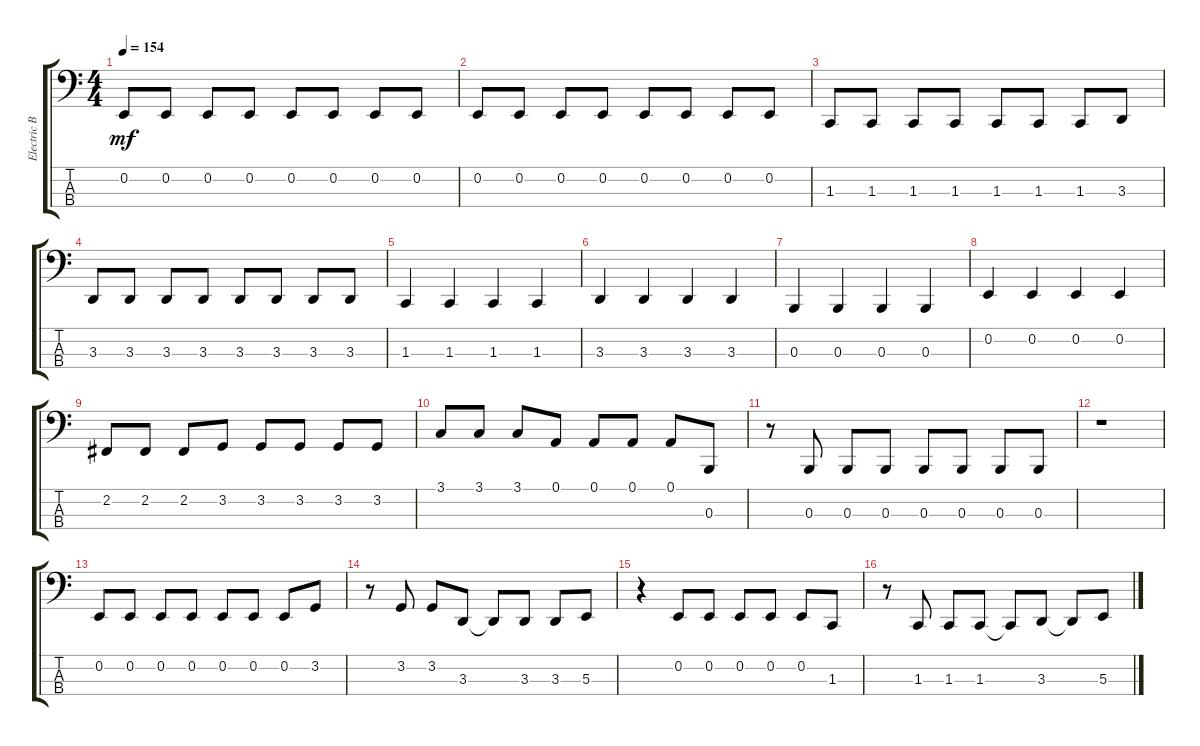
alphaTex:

\track ("Electric Bass" "Electric B") {instrument electricbassfinger}
\staff {score tabs}
\tuning (A1 E1 B0 E0) {hide}
\ts (4 4)
\tempo 154
\clef f4
\ks c
0.2.8{dy mf} 0.2.8 0.2.8 0.2.8 0.2.8 0.2.8 0.2.8 0.2.8 |
0.2.8 0.2.8 0.2.8 0.2.8 0.2.8 0.2.8 0.2.8 0.2.8 |
1.3.8 1.3.8 1.3.8 1.3.8 1.3.8 1.3.8 1.3.8 3.3.8 |
3.3.8 3.3.8 3.3.8 3.3.8 3.3.8 3.3.8 3.3.8 3.3.8 |
1.3.4 1.3.4 1.3.4 1.3.4 |
3.3.4 3.3.4 3.3.4 3.3.4 |
0.3.4 0.3.4 0.3.4 0.3.4 |
0.2.4 0.2.4 0.2.4 0.2.4 |
2.2.8 2.2.8 2.2.8 3.2.8 3.2.8 3.2.8 3.2.8 3.2.8 |
3.1.8 3.1.8 3.1.8 0.1.8 0.1.8 0.1.8 0.1.8 0.3.8 |
r.8 0.3.8 0.3.8 0.3.8 0.3.8 0.3.8 0.3.8 0.3.8 |
r.1 |
0.2.8 0.2.8 0.2.8 0.2.8 0.2.8 0.2.8 0.2.8 3.2.8 |
r.8 3.2.8 3.2.8 3.3.8 3.3{t}.8 3.3.8 3.3.8 5.3.8 |
r.4 0.2.8 0.2.8 0.2.8 0.2.8 0.2.8 1.3.8 |
r.8 1.3.8 1.3.8 1.3.8 1.3{t}.8 3.3.8 3.3{t}.8 5.3.8
